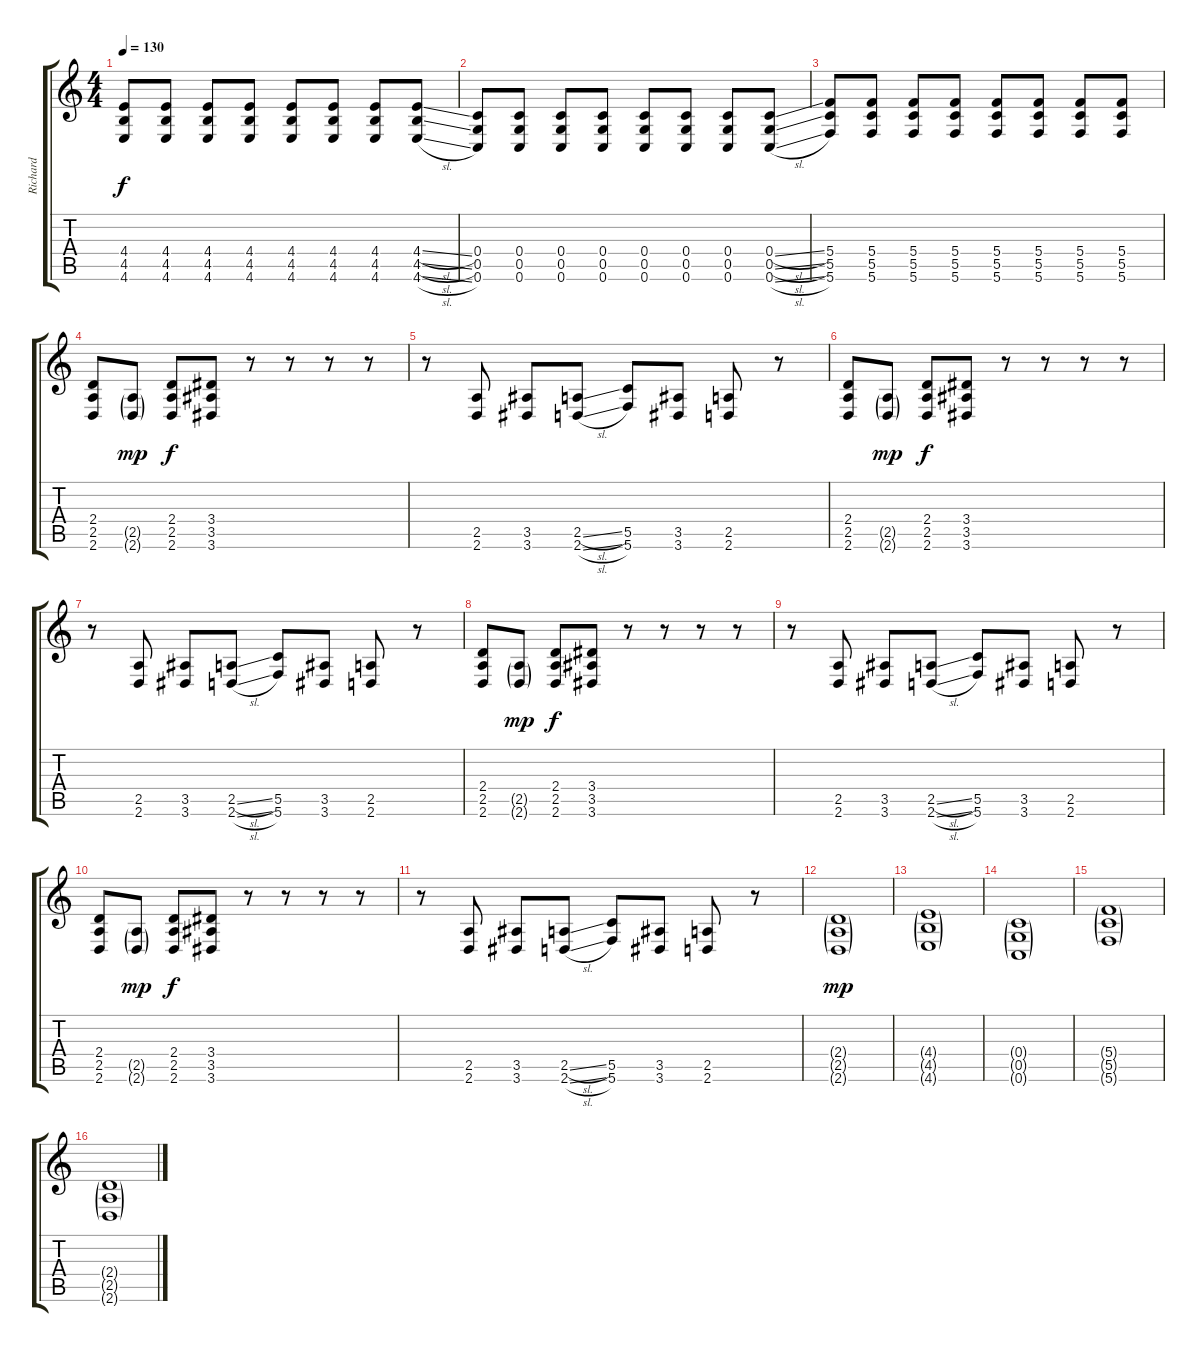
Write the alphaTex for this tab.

\track ("Richard" "Richard") {instrument distortionguitar}
\staff {score tabs}
\tuning (D4 A3 F3 C3 G2 C2) {hide}
\ts (4 4)
\tempo 130
\clef g2
\ks c
(4.4 4.5 4.6).8{dy f} (4.4 4.5 4.6).8 (4.4 4.5 4.6).8 (4.4 4.5 4.6).8 (4.4 4.5 4.6).8 (4.4 4.5 4.6).8 (4.4 4.5 4.6).8 (4.4{sl} 4.5{sl} 4.6{sl}).8 |
(0.4 0.5 0.6).8 (0.4 0.5 0.6).8 (0.4 0.5 0.6).8 (0.4 0.5 0.6).8 (0.4 0.5 0.6).8 (0.4 0.5 0.6).8 (0.4 0.5 0.6).8 (0.4{sl} 0.5{sl} 0.6{sl}).8 |
(5.4 5.5 5.6).8 (5.4 5.5 5.6).8 (5.4 5.5 5.6).8 (5.4 5.5 5.6).8 (5.4 5.5 5.6).8 (5.4 5.5 5.6).8 (5.4 5.5 5.6).8 (5.4 5.5 5.6).8 |
(2.4 2.5 2.6).8 (2.5{g} 2.6{g}).8{dy mp} (2.4 2.5 2.6).8{dy f} (3.4 3.5 3.6).8 r.8 r.8 r.8 r.8 |
r.8 (2.5 2.6).8 (3.5 3.6).8 (2.5{sl} 2.6{sl}).8 (5.5 5.6).8 (3.5 3.6).8 (2.5 2.6).8 r.8 |
(2.4 2.5 2.6).8 (2.5{g} 2.6{g}).8{dy mp} (2.4 2.5 2.6).8{dy f} (3.4 3.5 3.6).8 r.8 r.8 r.8 r.8 |
r.8 (2.5 2.6).8 (3.5 3.6).8 (2.5{sl} 2.6{sl}).8 (5.5 5.6).8 (3.5 3.6).8 (2.5 2.6).8 r.8 |
(2.4 2.5 2.6).8 (2.5{g} 2.6{g}).8{dy mp} (2.4 2.5 2.6).8{dy f} (3.4 3.5 3.6).8 r.8 r.8 r.8 r.8 |
r.8 (2.5 2.6).8 (3.5 3.6).8 (2.5{sl} 2.6{sl}).8 (5.5 5.6).8 (3.5 3.6).8 (2.5 2.6).8 r.8 |
(2.4 2.5 2.6).8 (2.5{g} 2.6{g}).8{dy mp} (2.4 2.5 2.6).8{dy f} (3.4 3.5 3.6).8 r.8 r.8 r.8 r.8 |
r.8 (2.5 2.6).8 (3.5 3.6).8 (2.5{sl} 2.6{sl}).8 (5.5 5.6).8 (3.5 3.6).8 (2.5 2.6).8 r.8 |
(2.4{g} 2.5{g} 2.6{g}).1{dy mp} |
(4.4{g} 4.5{g} 4.6{g}).1 |
(0.4{g} 0.5{g} 0.6{g}).1 |
(5.4{g} 5.5{g} 5.6{g}).1 |
(2.4{g} 2.5{g} 2.6{g}).1
